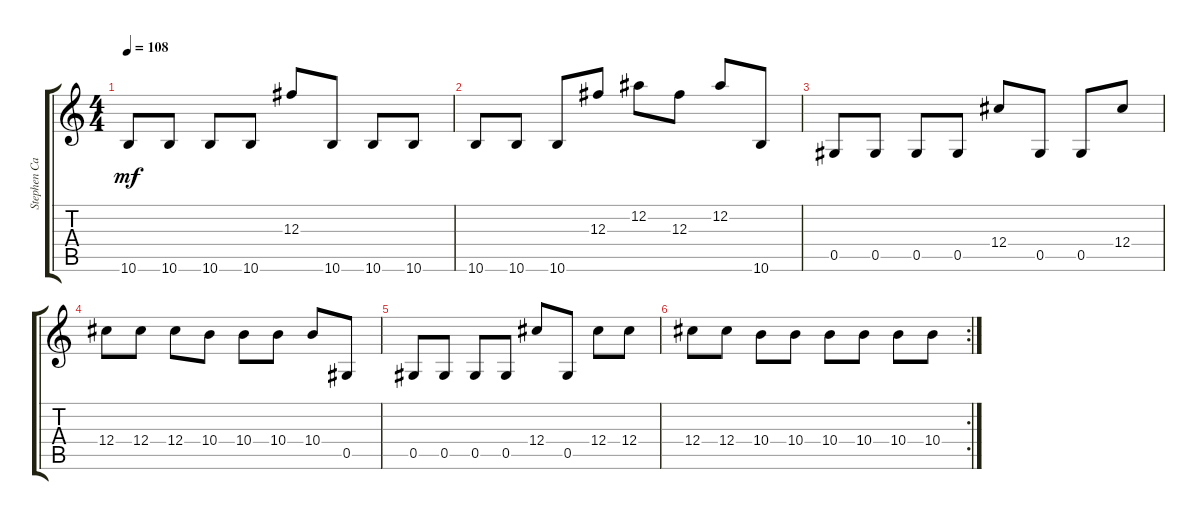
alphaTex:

\track ("Stephen Carpenter Clean" "Stephen Ca") {instrument electricguitarclean}
\staff {score tabs}
\tuning (Eb4 Bb3 Gb3 Db3 Ab2 Db2) {hide}
\ts (4 4)
\tempo 108
\clef g2
\ks c
10.6.8{dy mf} 10.6.8 10.6.8 10.6.8 12.3.8 10.6.8 10.6.8 10.6.8 |
10.6.8 10.6.8 10.6.8 12.3.8 12.2.8 12.3.8 12.2.8 10.6.8 |
0.5.8 0.5.8 0.5.8 0.5.8 12.4.8 0.5.8 0.5.8 12.4.8 |
12.4.8 12.4.8 12.4.8 10.4.8 10.4.8 10.4.8 10.4.8 0.5.8 |
0.5.8 0.5.8 0.5.8 0.5.8 12.4.8 0.5.8 12.4.8 12.4.8 |
\rc 2
12.4.8 12.4.8 10.4.8 10.4.8 10.4.8 10.4.8 10.4.8 10.4.8
